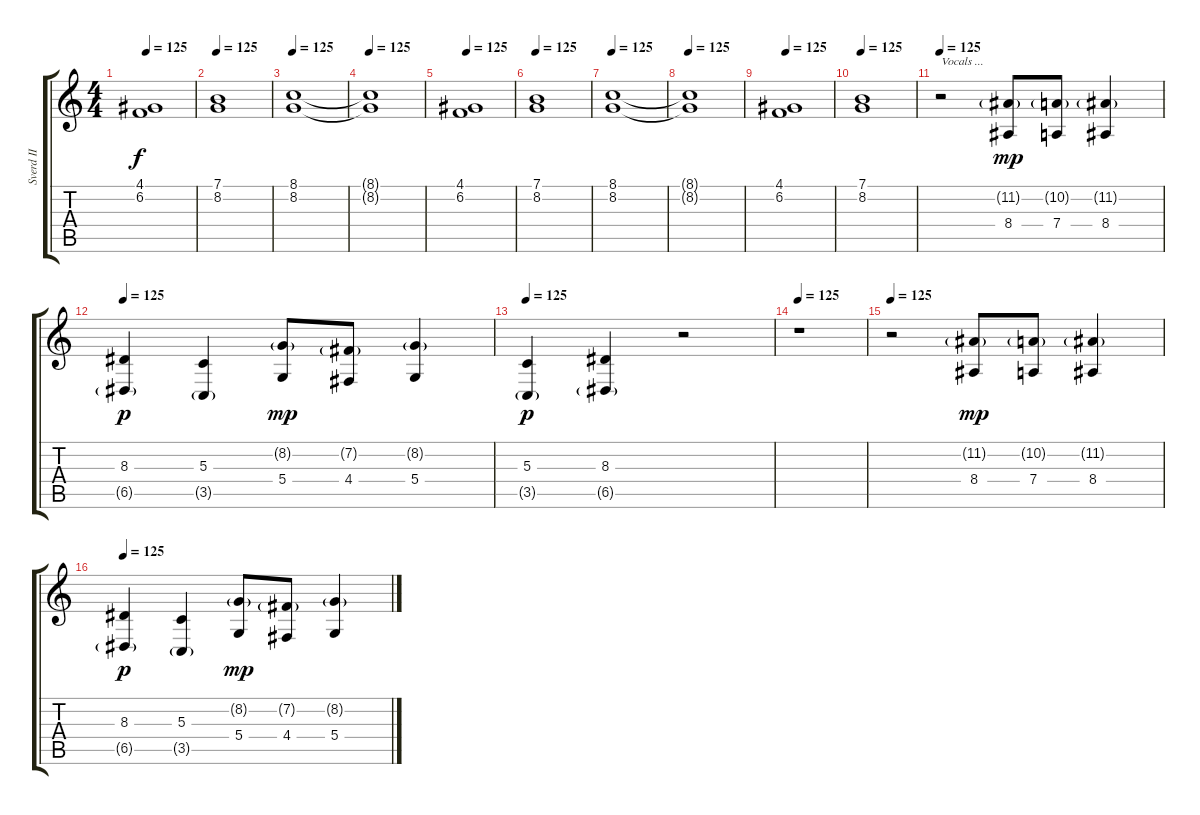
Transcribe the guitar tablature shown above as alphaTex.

\track ("Sverd II" "Sverd II") {instrument stringensemble1}
\staff {score tabs}
\tuning (E4 B3 G3 D3 A2 E2) {hide}
\ts (4 4)
\tempo 125
\clef g2
\ks c
(4.1 6.2).1{dy f volume 8 instrument stringensemble1} |
\tempo 125
(7.1 8.2).1{volume 8 instrument stringensemble1} |
\tempo 125
(8.1 8.2).1{volume 8 instrument stringensemble1} |
\tempo 125
(8.1{t} 8.2{t}).1 |
\tempo 125
(4.1 6.2).1{volume 8 instrument stringensemble1} |
\tempo 125
(7.1 8.2).1{volume 8 instrument stringensemble1} |
\tempo 125
(8.1 8.2).1{volume 8 instrument stringensemble1} |
\tempo 125
(8.1{t} 8.2{t}).1 |
\tempo 125
(4.1 6.2).1{volume 8 instrument stringensemble1} |
\tempo 125
(7.1 8.2).1{volume 8 instrument stringensemble1} |
\tempo 125
r.2{txt "Vocals ..."} (11.2{g} 8.4).8{dy mp volume 14 instrument choiraahs} (10.2{g} 7.4).8 (11.2{g} 8.4).4 |
\tempo 125
(8.3 6.5{g}).4{dy p volume 14 instrument choiraahs} (5.3 3.5{g}).4 (8.2{g} 5.4).8{dy mp volume 14 instrument choiraahs} (7.2{g} 4.4).8 (8.2{g} 5.4).4 |
\tempo 125
(5.3 3.5{g}).4{dy p volume 14 instrument choiraahs} (8.3 6.5{g}).4 r.2 |
\tempo 125
r.1 |
\tempo 125
r.2 (11.2{g} 8.4).8{dy mp volume 14 instrument choiraahs} (10.2{g} 7.4).8 (11.2{g} 8.4).4 |
\tempo 125
(8.3 6.5{g}).4{dy p volume 14 instrument choiraahs} (5.3 3.5{g}).4 (8.2{g} 5.4).8{dy mp volume 14 instrument choiraahs} (7.2{g} 4.4).8 (8.2{g} 5.4).4
